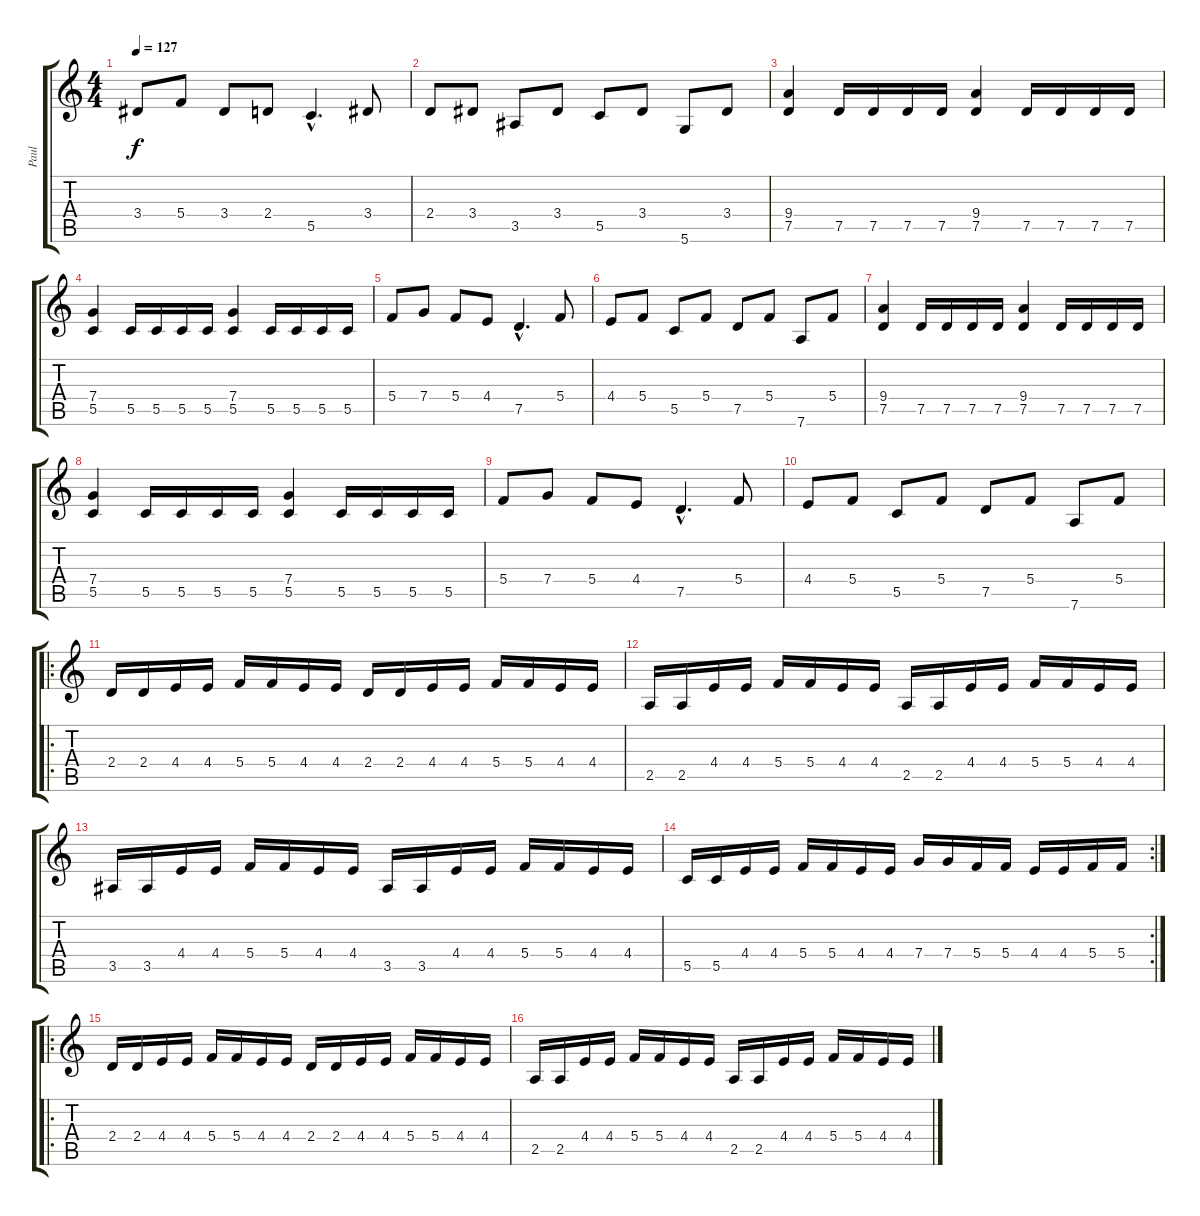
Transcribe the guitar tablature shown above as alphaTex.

\track ("Paul" "Paul") {instrument distortionguitar}
\staff {score tabs}
\tuning (D4 A3 F3 C3 G2 D2) {hide}
\ts (4 4)
\tempo 127
\clef g2
\ks c
3.4.8{dy f} 5.4.8 3.4.8 2.4.8 5.5{hac}.4{d} 3.4.8 |
2.4.8 3.4.8 3.5.8 3.4.8 5.5.8 3.4.8 5.6.8 3.4.8 |
(9.4 7.5).4 7.5.16 7.5.16 7.5.16 7.5.16 (9.4 7.5).4 7.5.16 7.5.16 7.5.16 7.5.16 |
(7.4 5.5).4 5.5.16 5.5.16 5.5.16 5.5.16 (7.4 5.5).4 5.5.16 5.5.16 5.5.16 5.5.16 |
5.4.8 7.4.8 5.4.8 4.4.8 7.5{hac}.4{d} 5.4.8 |
4.4.8 5.4.8 5.5.8 5.4.8 7.5.8 5.4.8 7.6.8 5.4.8 |
(9.4 7.5).4 7.5.16 7.5.16 7.5.16 7.5.16 (9.4 7.5).4 7.5.16 7.5.16 7.5.16 7.5.16 |
(7.4 5.5).4 5.5.16 5.5.16 5.5.16 5.5.16 (7.4 5.5).4 5.5.16 5.5.16 5.5.16 5.5.16 |
5.4.8 7.4.8 5.4.8 4.4.8 7.5{hac}.4{d} 5.4.8 |
4.4.8 5.4.8 5.5.8 5.4.8 7.5.8 5.4.8 7.6.8 5.4.8 |
\ro
2.4.16 2.4.16 4.4.16 4.4.16 5.4.16 5.4.16 4.4.16 4.4.16 2.4.16 2.4.16 4.4.16 4.4.16 5.4.16 5.4.16 4.4.16 4.4.16 |
2.5.16 2.5.16 4.4.16 4.4.16 5.4.16 5.4.16 4.4.16 4.4.16 2.5.16 2.5.16 4.4.16 4.4.16 5.4.16 5.4.16 4.4.16 4.4.16 |
3.5.16 3.5.16 4.4.16 4.4.16 5.4.16 5.4.16 4.4.16 4.4.16 3.5.16 3.5.16 4.4.16 4.4.16 5.4.16 5.4.16 4.4.16 4.4.16 |
\rc 2
5.5.16 5.5.16 4.4.16 4.4.16 5.4.16 5.4.16 4.4.16 4.4.16 7.4.16 7.4.16 5.4.16 5.4.16 4.4.16 4.4.16 5.4.16 5.4.16 |
\ro
2.4.16 2.4.16 4.4.16 4.4.16 5.4.16 5.4.16 4.4.16 4.4.16 2.4.16 2.4.16 4.4.16 4.4.16 5.4.16 5.4.16 4.4.16 4.4.16 |
2.5.16 2.5.16 4.4.16 4.4.16 5.4.16 5.4.16 4.4.16 4.4.16 2.5.16 2.5.16 4.4.16 4.4.16 5.4.16 5.4.16 4.4.16 4.4.16
